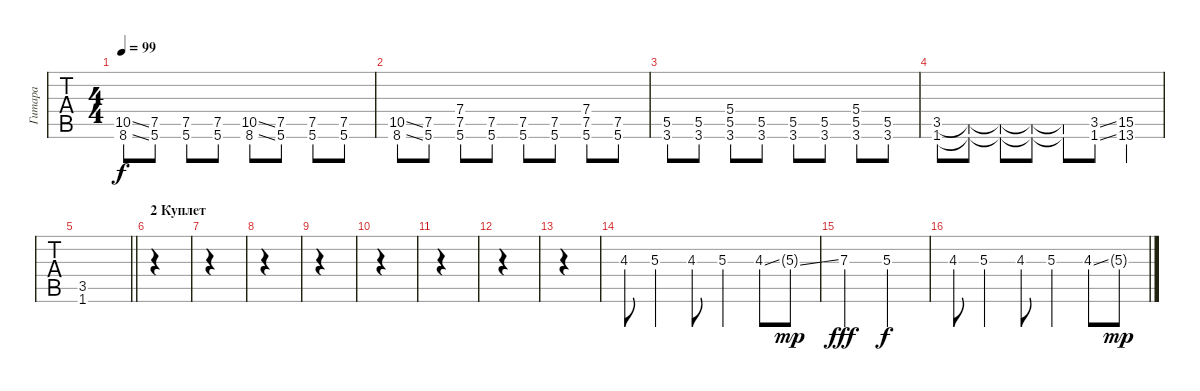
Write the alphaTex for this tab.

\track ("Гитара " "Гитара ") {instrument distortionguitar}
\staff {tabs}
\tuning (E4 B3 G3 D3 A2 E2) {hide}
\ts (4 4)
\tempo 99
\clef g2
\ks c
(10.5{ss} 8.6{ss}).8{dy f} (7.5 5.6).8 (7.5 5.6).8 (7.5 5.6).8 (10.5{ss} 8.6{ss}).8 (7.5 5.6).8 (7.5 5.6).8 (7.5 5.6).8 |
(10.5{ss} 8.6{ss}).8 (7.5 5.6).8 (7.4 7.5 5.6).8 (7.5 5.6).8 (7.5 5.6).8 (7.5 5.6).8 (7.4 7.5 5.6).8 (7.5 5.6).8 |
(5.5 3.6).8 (5.5 3.6).8 (5.4 5.5 3.6).8 (5.5 3.6).8 (5.5 3.6).8 (5.5 3.6).8 (5.4 5.5 3.6).8 (5.5 3.6).8 |
(3.5 1.6).8 (3.5{t} 1.6{t}).8 (3.5{t} 1.6{t}).8 (3.5{t} 1.6{t}).8 (3.5{t} 1.6{t}).8 (3.5{ss} 1.6{ss}).8 (15.5 13.6).4 |
\barLineRight lightlight
(3.5 1.6).1 |
\section ("" "2 Куплет")
|
|
|
|
|
|
|
|
4.3.8{instrument distortionguitar} 5.3.4 4.3.8 5.3.4 4.3{ss}.8 5.3{ss g}.8{dy mp} |
7.3{hac}.2{dy fff} 5.3.2{dy f} |
4.3.8 5.3.4 4.3.8 5.3.4 4.3{ss}.8 5.3{ss g}.8{dy mp}
